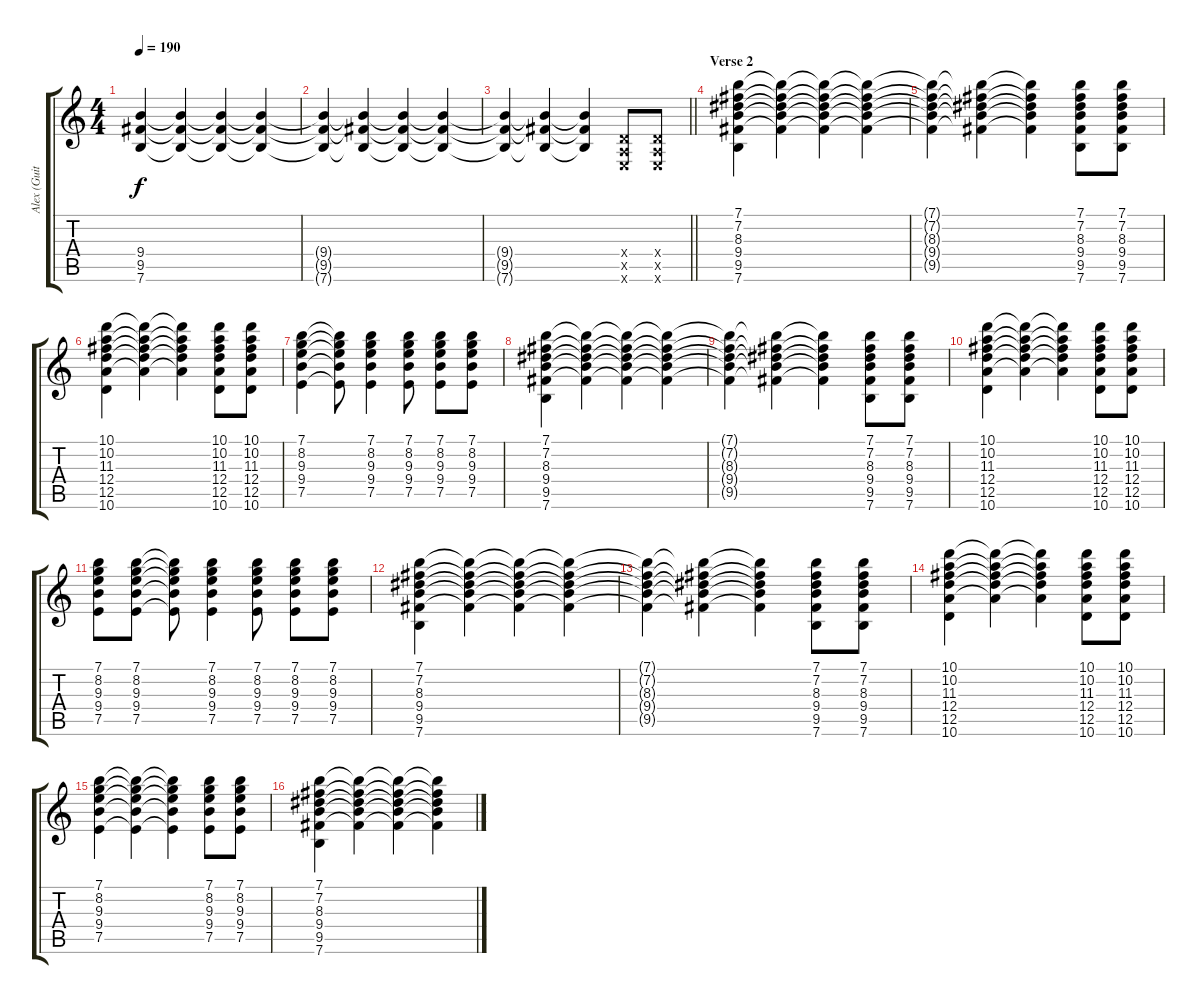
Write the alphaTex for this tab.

\track ("Alex (Guitar I)" "Alex (Guit") {instrument electricguitarclean}
\staff {score tabs}
\tuning (E4 B3 G3 D3 A2 E2) {hide}
\ts (4 4)
\tempo 190
\clef g2
\ks c
(9.4{t} 9.5{t} 7.6{t}).4{dy f} (9.4{t} 9.5{t} 7.6{t}).4 (9.4{t} 9.5{t} 7.6{t}).4 (9.4{t} 9.5{t} 7.6{t}).4 |
(9.4{t} 9.5{t} 7.6{t}).4 (9.4{t} 9.5{t} 7.6{t}).4 (9.4{t} 9.5{t} 7.6{t}).4 (9.4{t} 9.5{t} 7.6{t}).4 |
\barLineRight lightlight
(9.4{t} 9.5{t} 7.6{t}).4 (9.4{t} 9.5{t} 7.6{t}).4 (9.4{t} 9.5{t} 7.6{t}).4 (0.4{x} 0.5{x} 0.6{x}).8 (0.4{x} 0.5{x} 0.6{x}).8 |
\section ("" "Verse 2")
(7.1 7.2 8.3 9.4 9.5 7.6).4 (7.1{t} 7.2{t} 8.3{t} 9.4{t} 9.5{t}).4 (7.1{t} 7.2{t} 8.3{t} 9.4{t} 9.5{t}).4 (7.1{t} 7.2{t} 8.3{t} 9.4{t} 9.5{t}).4 |
(7.1{t} 7.2{t} 8.3{t} 9.4{t} 9.5{t}).4 (7.1{t} 7.2{t} 8.3{t} 9.4{t} 9.5{t}).4 (7.1{t} 7.2{t} 8.3{t} 9.4{t} 9.5{t}).4 (7.1 7.2 8.3 9.4 9.5 7.6).8 (7.1 7.2 8.3 9.4 9.5 7.6).8 |
(10.1 10.2 11.3 12.4 12.5 10.6).4 (10.1{t} 10.2{t} 11.3{t} 12.4{t} 12.5{t}).4 (10.1{t} 10.2{t} 11.3{t} 12.4{t} 12.5{t}).4 (10.1 10.2 11.3 12.4 12.5 10.6).8 (10.1 10.2 11.3 12.4 12.5 10.6).8 |
(7.1 8.2 9.3 9.4 7.5).4 (7.1{t} 8.2{t} 9.3{t} 9.4{t} 7.5{t}).8 (7.1 8.2 9.3 9.4 7.5).4 (7.1 8.2 9.3 9.4 7.5).8 (7.1 8.2 9.3 9.4 7.5).8 (7.1 8.2 9.3 9.4 7.5).8 |
(7.1 7.2 8.3 9.4 9.5 7.6).4 (7.1{t} 7.2{t} 8.3{t} 9.4{t} 9.5{t}).4 (7.1{t} 7.2{t} 8.3{t} 9.4{t} 9.5{t}).4 (7.1{t} 7.2{t} 8.3{t} 9.4{t} 9.5{t}).4 |
(7.1{t} 7.2{t} 8.3{t} 9.4{t} 9.5{t}).4 (7.1{t} 7.2{t} 8.3{t} 9.4{t} 9.5{t}).4 (7.1{t} 7.2{t} 8.3{t} 9.4{t} 9.5{t}).4 (7.1 7.2 8.3 9.4 9.5 7.6).8 (7.1 7.2 8.3 9.4 9.5 7.6).8 |
(10.1 10.2 11.3 12.4 12.5 10.6).4 (10.1{t} 10.2{t} 11.3{t} 12.4{t} 12.5{t}).4 (10.1{t} 10.2{t} 11.3{t} 12.4{t} 12.5{t}).4 (10.1 10.2 11.3 12.4 12.5 10.6).8 (10.1 10.2 11.3 12.4 12.5 10.6).8 |
(7.1 8.2 9.3 9.4 7.5).8 (7.1 8.2 9.3 9.4 7.5).8 (7.1{t} 8.2{t} 9.3{t} 9.4{t} 7.5{t}).8 (7.1 8.2 9.3 9.4 7.5).4 (7.1 8.2 9.3 9.4 7.5).8 (7.1 8.2 9.3 9.4 7.5).8 (7.1 8.2 9.3 9.4 7.5).8 |
(7.1 7.2 8.3 9.4 9.5 7.6).4 (7.1{t} 7.2{t} 8.3{t} 9.4{t} 9.5{t}).4 (7.1{t} 7.2{t} 8.3{t} 9.4{t} 9.5{t}).4 (7.1{t} 7.2{t} 8.3{t} 9.4{t} 9.5{t}).4 |
(7.1{t} 7.2{t} 8.3{t} 9.4{t} 9.5{t}).4 (7.1{t} 7.2{t} 8.3{t} 9.4{t} 9.5{t}).4 (7.1{t} 7.2{t} 8.3{t} 9.4{t} 9.5{t}).4 (7.1 7.2 8.3 9.4 9.5 7.6).8 (7.1 7.2 8.3 9.4 9.5 7.6).8 |
(10.1 10.2 11.3 12.4 12.5 10.6).4 (10.1{t} 10.2{t} 11.3{t} 12.4{t} 12.5{t}).4 (10.1{t} 10.2{t} 11.3{t} 12.4{t} 12.5{t}).4 (10.1 10.2 11.3 12.4 12.5 10.6).8 (10.1 10.2 11.3 12.4 12.5 10.6).8 |
(7.1 8.2 9.3 9.4 7.5).4 (7.1{t} 8.2{t} 9.3{t} 9.4{t} 7.5{t}).4 (7.1{t} 8.2{t} 9.3{t} 9.4{t} 7.5{t}).4 (7.1 8.2 9.3 9.4 7.5).8 (7.1 8.2 9.3 9.4 7.5).8 |
(7.1 7.2 8.3 9.4 9.5 7.6).4 (7.1{t} 7.2{t} 8.3{t} 9.4{t} 9.5{t}).4 (7.1{t} 7.2{t} 8.3{t} 9.4{t} 9.5{t}).4 (7.1{t} 7.2{t} 8.3{t} 9.4{t} 9.5{t}).4
